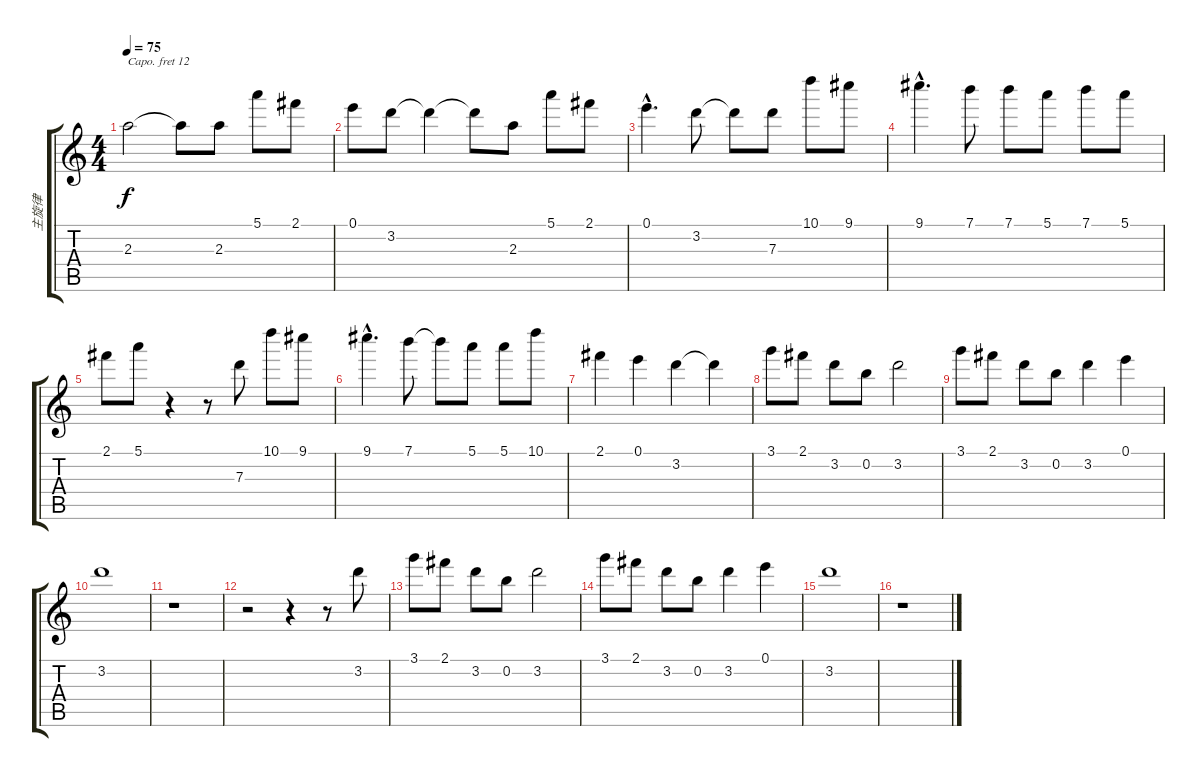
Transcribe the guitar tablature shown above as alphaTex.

\track ("主旋律" "主旋律") {instrument acousticguitarnylon}
\staff {score tabs}
\capo 12
\tuning (E4 B3 G3 D3 A2 E2) {hide}
\ts (4 4)
\tempo 75
\clef g2
\ks c
2.3.2{dy f} 2.3{t}.8 2.3.8 5.1.8 2.1.8 |
0.1.8 3.2.8 3.2{t}.4 3.2{t}.8 2.3.8 5.1.8 2.1.8 |
0.1{hac}.4{d} 3.2.8 3.2{t}.8 7.3.8 10.1.8 9.1.8 |
9.1{hac}.4{d} 7.1.8 7.1.8 5.1.8 7.1.8 5.1.8 |
2.1.8 5.1.8 r.4 r.8 7.3.8 10.1.8 9.1.8 |
9.1{hac}.4{d} 7.1.8 7.1{t}.8 5.1.8 5.1.8 10.1.8 |
2.1.4 0.1.4 3.2.4 3.2{t}.4 |
3.1.8 2.1.8 3.2.8 0.2.8 3.2.2 |
3.1.8 2.1.8 3.2.8 0.2.8 3.2.4 0.1.4 |
3.2.1 |
r.1 |
r.2 r.4 r.8 3.2.8 |
3.1.8 2.1.8 3.2.8 0.2.8 3.2.2 |
3.1.8 2.1.8 3.2.8 0.2.8 3.2.4 0.1.4 |
3.2.1 |
r.1
